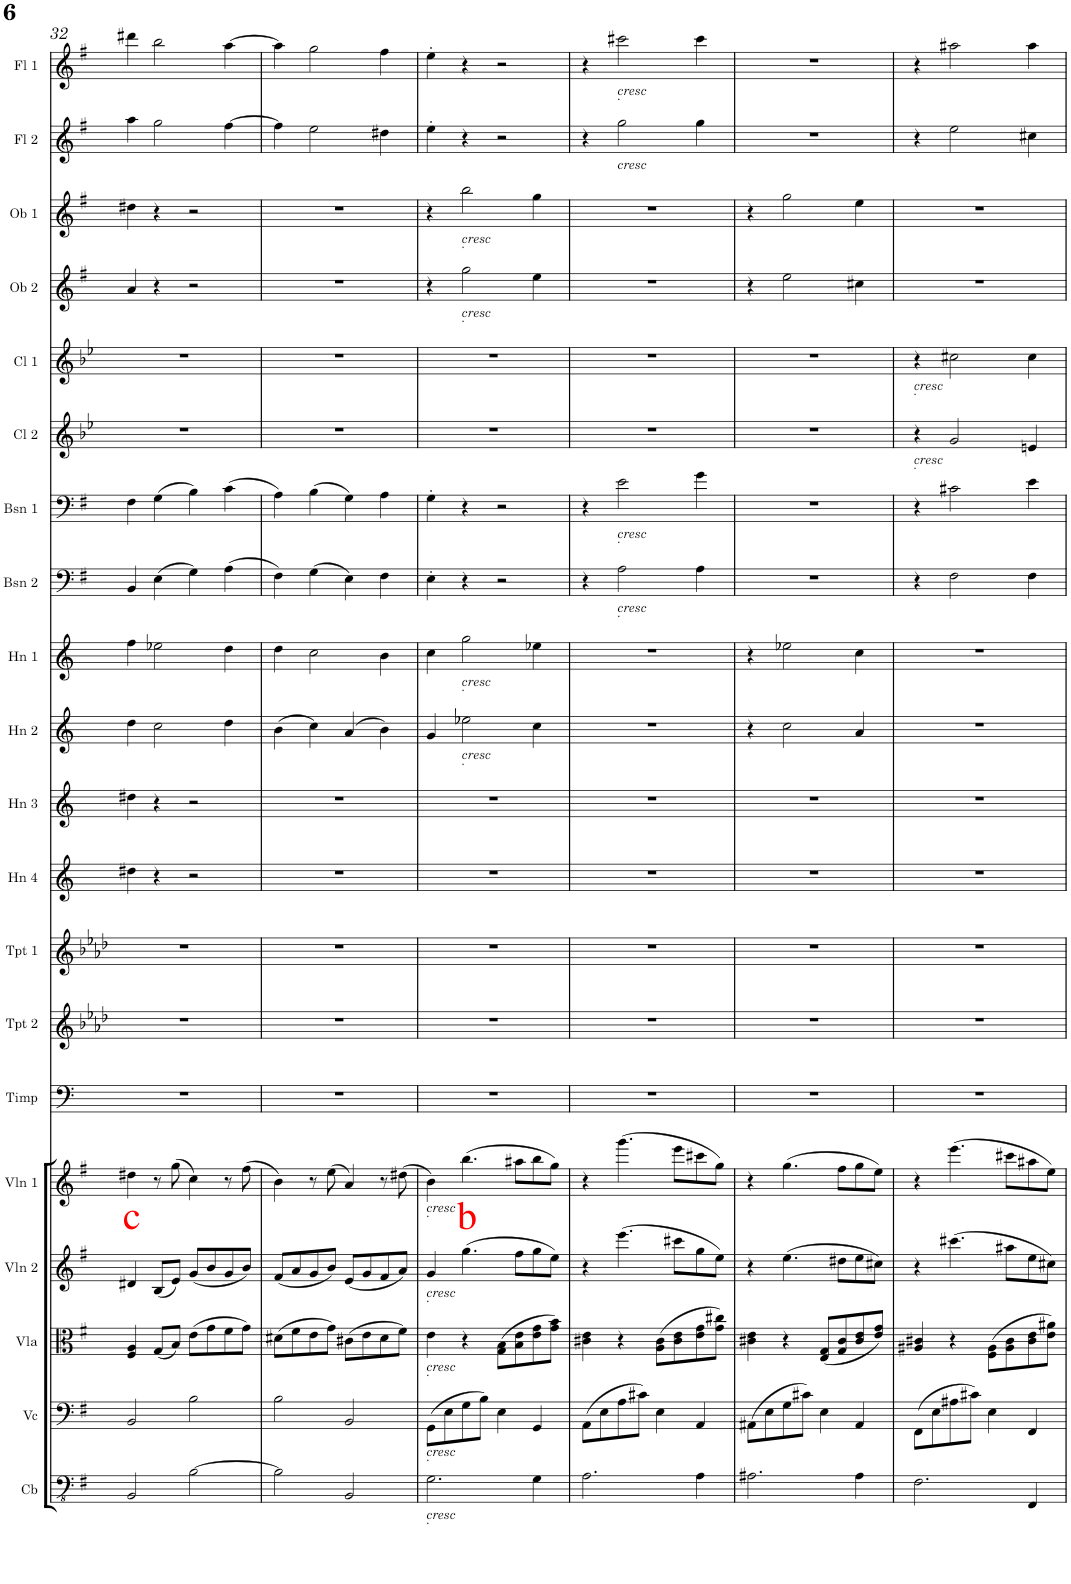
**kern	**kern	**kern	**kern	**kern	**text	**kern	**kern	**kern	**kern	**kern	**kern	**kern	**kern	**kern	**kern	**kern	**kern	**kern	**kern	**kern
*part20	*part19	*part18	*part17	*part16	*part16	*part15	*part14	*part13	*part12	*part11	*part10	*part9	*part8	*part7	*part6	*part5	*part4	*part3	*part2	*part1
*staff20	*staff19	*staff18	*staff17	*staff16	*staff16	*staff15	*staff14	*staff13	*staff12	*staff11	*staff10	*staff9	*staff8	*staff7	*staff6	*staff5	*staff4	*staff3	*staff2	*staff1
*I"Contrabass	*I"Violoncello	*I"Viola	*I"Violin 2	*I"Violin 1	*	*I"Timpani	*I"E Trumpet 2	*I"E Trumpet 1	*I"C Horn 4	*I"C Horn 3	*I"E Horn 2	*I"E Horn 1	*I"Bassoon 2	*I"Bassoon 1	*I"A Clarinet 2	*I"A Clarinet 1	*I"Oboe 2	*I"Oboe 1	*I"Flute 2	*I"Flute 1
*I'Cb	*I'Vc	*I'Vla	*I'Vln 2	*I'Vln 1	*	*I'Timp	*I'Tpt 2	*I'Tpt 1	*I'Hn 4	*I'Hn 3	*I'Hn 2	*I'Hn 1	*I'Bsn 2	*I'Bsn 1	*I'Cl 2	*I'Cl 1	*I'Ob 2	*I'Ob 1	*I'Fl 2	*I'Fl 1
!!LO:PB:g=z
*clefFv4	*clefF4	*clefC3	*clefG2	*clefG2	*	*clefF4	*clefG2	*clefG2	*clefG2	*clefG2	*clefG2	*clefG2	*clefF4	*clefF4	*clefG2	*clefG2	*clefG2	*clefG2	*clefG2	*clefG2
*Trd7c12	*	*	*	*	*	*	*Trd-2c-4	*Trd-2c-4	*Trd7c12	*Trd7c12	*Trd5c8	*Trd5c8	*	*	*Trd2c3	*Trd2c3	*	*	*	*
*k[f#]	*k[f#]	*k[f#]	*k[f#]	*k[f#]	*	*k[]	*k[b-e-a-d-]	*k[b-e-a-d-]	*k[]	*k[]	*k[]	*k[]	*k[f#]	*k[f#]	*k[b-e-]	*k[b-e-]	*k[f#]	*k[f#]	*k[f#]	*k[f#]
*M2/2	*M2/2	*M2/2	*M2/2	*M2/2	*	*M2/2	*M2/2	*M2/2	*M2/2	*M2/2	*M2/2	*M2/2	*M2/2	*M2/2	*M2/2	*M2/2	*M2/2	*M2/2	*M2/2	*M2/2
*met(c|)	*met(c|)	*met(c|)	*met(c|)	*met(c|)	*	*met(c|)	*met(c|)	*met(c|)	*met(c|)	*met(c|)	*met(c|)	*met(c|)	*met(c|)	*met(c|)	*met(c|)	*met(c|)	*met(c|)	*met(c|)	*met(c|)	*met(c|)
=32	=32	=32	=32	=32	=32	=32	=32	=32	=32	=32	=32	=32	=32	=32	=32	=32	=32	=32	=32	=32
!	!	!	!	!	!LO:LY:b:color=#FF0000	!	!	!	!	!	!	!	!	!	!	!	!	!	!	!
2BBB/	2BB/	4F#/ 4A/	4d#X/	4dd#X\	c	1r	1r	1r	4dd#X\	4dd#X\	4dd\	4ff\	4BB/	4F#\	1r	1r	4a/	4dd#X\	4aa\	4ddd#X\
.	.	(8G/L	(8B/L	8r	.	.	.	.	4r	4r	2cc\	2ee-X\	(4E\	(4G\	.	.	4r	4r	2gg\	2bb\
.	.	8B/J)	8e/J)	(8gg\	.	.	.	.	.	.	.	.	.	.	.	.	.	.	.	.
[2BB\	2B\	(8e\L	(8g/L	4cc\)	.	.	.	.	2r	2r	.	.	4G\)	4B\)	.	.	2r	2r	.	.
.	.	8g\	8b/	.	.	.	.	.	.	.	.	.	.	.	.	.	.	.	.	.
.	.	8f#\	8g/	8r	.	.	.	.	.	.	4dd\	4dd\	(4A\	(4c\	.	.	.	.	[4ff#\	[4aa\
.	.	8g\J)	8b/J)	(8ff#\	.	.	.	.	.	.	.	.	.	.	.	.	.	.	.	.
=33	=33	=33	=33	=33	=33	=33	=33	=33	=33	=33	=33	=33	=33	=33	=33	=33	=33	=33	=33	=33
2BB\]	2B\	(8d#X\L	(8f#/L	4b\)	.	1r	1r	1r	1r	1r	(4b\	4dd\	4F#\)	4A\)	1r	1r	1r	1r	4ff#\]	4aa\]
.	.	8f#\	8a/	.	.	.	.	.	.	.	.	.	.	.	.	.	.	.	.	.
.	.	8e\	8g/	8r	.	.	.	.	.	.	4cc\)	2cc\	(4G\	(4B\	.	.	.	.	2ee\	2gg\
.	.	8g\J)	8b/J)	(8ee\	.	.	.	.	.	.	.	.	.	.	.	.	.	.	.	.
2BBB/	2BB/	(8c#X\L	(8e/L	4a/)	.	.	.	.	.	.	(4a/	.	4E\)	4G\)	.	.	.	.	.	.
.	.	8e\	8g/	.	.	.	.	.	.	.	.	.	.	.	.	.	.	.	.	.
.	.	8d#\	8f#/	8r	.	.	.	.	.	.	4b\)	4b\	4F#\	4A\	.	.	.	.	4dd#X\	4ff#\
.	.	8f#\J)	8a/J)	(8dd#X\	.	.	.	.	.	.	.	.	.	.	.	.	.	.	.	.
=34	=34	=34	=34	=34	=34	=34	=34	=34	=34	=34	=34	=34	=34	=34	=34	=34	=34	=34	=34	=34
!	!	!	!	!LO:TX:b:t=.	!	!	!	!	!	!	!	!	!	!	!	!	!	!	!	!
!	!	!	!	!LO:TX:b:i:t=cresc	!	!	!	!	!	!	!	!	!	!	!	!	!	!	!	!
!	!	!	!LO:TX:b:t=.	!	!	!	!	!	!	!	!	!	!	!	!	!	!	!	!	!
!	!	!	!LO:TX:b:i:t=cresc	!	!	!	!	!	!	!	!	!	!	!	!	!	!	!	!	!
!	!	!LO:TX:b:t=.	!	!	!	!	!	!	!	!	!	!	!	!	!	!	!	!	!	!
!	!	!LO:TX:b:i:t=cresc	!	!	!	!	!	!	!	!	!	!	!	!	!	!	!	!	!	!
!	!LO:TX:b:t=.	!	!	!	!	!	!	!	!	!	!	!	!	!	!	!	!	!	!	!
!	!LO:TX:b:i:t=cresc	!	!	!	!	!	!	!	!	!	!	!	!	!	!	!	!	!	!	!
!LO:TX:b:t=.	!	!	!	!	!	!	!	!	!	!	!	!	!	!	!	!	!	!	!	!
!LO:TX:b:i:t=cresc	!	!	!	!	!	!	!	!	!	!	!	!	!	!	!	!	!	!	!	!
2.GG\	(8GG\L	4e\	4g/	4b\)	.	1r	1r	1r	1r	1r	4g/	4cc\	4E'\	4G'\	1r	1r	4r	4r	4ee'\	4ee'\
.	8E\	.	.	.	.	.	.	.	.	.	.	.	.	.	.	.	.	.	.	.
!	!	!	!	!	!	!	!	!	!	!	!	!	!	!	!	!	!	!LO:TX:b:t=.	!	!
!	!	!	!	!	!	!	!	!	!	!	!	!	!	!	!	!	!	!LO:TX:b:i:t=cresc	!	!
!	!	!	!	!	!	!	!	!	!	!	!	!	!	!	!	!	!LO:TX:b:t=.	!	!	!
!	!	!	!	!	!	!	!	!	!	!	!	!	!	!	!	!	!LO:TX:b:i:t=cresc	!	!	!
!	!	!	!	!	!	!	!	!	!	!	!	!LO:TX:b:t=.	!	!	!	!	!	!	!	!
!	!	!	!	!	!	!	!	!	!	!	!	!LO:TX:b:i:t=cresc	!	!	!	!	!	!	!	!
!	!	!	!	!	!	!	!	!	!	!	!LO:TX:b:t=.	!	!	!	!	!	!	!	!	!
!	!	!	!	!	!	!	!	!	!	!	!LO:TX:b:i:t=cresc	!	!	!	!	!	!	!	!	!
!	!	!	!	!	!LO:LY:b:color=#FF0000	!	!	!	!	!	!	!	!	!	!	!	!	!	!	!
.	8G\	4r	(4.gg\	(4.bb\	b	.	.	.	.	.	2ee-X\	2gg\	4r	4r	.	.	2gg\	2bb\	4r	4r
.	8B\J)	.	.	.	.	.	.	.	.	.	.	.	.	.	.	.	.	.	.	.
.	4E\	(8G\ 8B\L	.	.	.	.	.	.	.	.	.	.	2r	2r	.	.	.	.	2r	2r
.	.	8B\ 8e\	8ff#\L	8aa#X\L	.	.	.	.	.	.	.	.	.	.	.	.	.	.	.	.
4GG\	4GG/	8e\ 8g\	8gg\	8bb\	.	.	.	.	.	.	4cc\	4ee-X\	.	.	.	.	4ee\	4gg\	.	.
.	.	8g\ 8b\J)	8ee\J)	8gg\J)	.	.	.	.	.	.	.	.	.	.	.	.	.	.	.	.
=35	=35	=35	=35	=35	=35	=35	=35	=35	=35	=35	=35	=35	=35	=35	=35	=35	=35	=35	=35	=35
2.AA\	(8AA\L	4c#X\ 4e\	4r	4r	.	1r	1r	1r	1r	1r	1r	1r	4r	4r	1r	1r	1r	1r	4r	4r
.	8E\	.	.	.	.	.	.	.	.	.	.	.	.	.	.	.	.	.	.	.
!	!	!	!	!	!	!	!	!	!	!	!	!	!	!	!	!	!	!	!	!LO:TX:b:t=.
!	!	!	!	!	!	!	!	!	!	!	!	!	!	!	!	!	!	!	!	!LO:TX:b:i:t=cresc
!	!	!	!	!	!	!	!	!	!	!	!	!	!	!	!	!	!	!	!LO:TX:b:i:t=cresc	!
!	!	!	!	!	!	!	!	!	!	!	!	!	!	!LO:TX:b:t=.	!	!	!	!	!	!
!	!	!	!	!	!	!	!	!	!	!	!	!	!	!LO:TX:b:i:t=cresc	!	!	!	!	!	!
!	!	!	!	!	!	!	!	!	!	!	!	!	!LO:TX:b:t=.	!	!	!	!	!	!	!
!	!	!	!	!	!	!	!	!	!	!	!	!	!LO:TX:b:i:t=cresc	!	!	!	!	!	!	!
.	8A\	4r	(4.eee\	(4.ggg\	.	.	.	.	.	.	.	.	2A\	2e\	.	.	.	.	2gg\	2ccc#X\
.	8c#X\J)	.	.	.	.	.	.	.	.	.	.	.	.	.	.	.	.	.	.	.
.	4E\	(8A\ 8c#\L	.	.	.	.	.	.	.	.	.	.	.	.	.	.	.	.	.	.
.	.	8c#\ 8e\	8ccc#X\L	8eee\L	.	.	.	.	.	.	.	.	.	.	.	.	.	.	.	.
4AA\	4AA/	8e\ 8g\	8gg\	8ccc#X\	.	.	.	.	.	.	.	.	4A\	4g\	.	.	.	.	4gg\	4ccc#\
.	.	8g\ 8cc#X\J)	8ee\J)	8gg\J)	.	.	.	.	.	.	.	.	.	.	.	.	.	.	.	.
=36	=36	=36	=36	=36	=36	=36	=36	=36	=36	=36	=36	=36	=36	=36	=36	=36	=36	=36	=36	=36
2.AA#X\	(8AA#X\L	4c#X\ 4e\	4r	4r	.	1r	1r	1r	1r	1r	4r	4r	1r	1r	1r	1r	4r	4r	1r	1r
.	8E\	.	.	.	.	.	.	.	.	.	.	.	.	.	.	.	.	.	.	.
.	8G\	4r	(4.ee\	(4.gg\	.	.	.	.	.	.	2cc\	2ee-X\	.	.	.	.	2ee\	2gg\	.	.
.	8c#X\J)	.	.	.	.	.	.	.	.	.	.	.	.	.	.	.	.	.	.	.
.	4E\	(8E/ 8G/L	.	.	.	.	.	.	.	.	.	.	.	.	.	.	.	.	.	.
.	.	8G/ 8c#/	8dd#X\L	8ff#\L	.	.	.	.	.	.	.	.	.	.	.	.	.	.	.	.
4AA#\	4AA#/	8c#/ 8e/	8ee\	8gg\	.	.	.	.	.	.	4a/	4cc\	.	.	.	.	4cc#X\	4ee\	.	.
.	.	8e/ 8g/J)	8cc#X\J)	8ee\J)	.	.	.	.	.	.	.	.	.	.	.	.	.	.	.	.
=37	=37	=37	=37	=37	=37	=37	=37	=37	=37	=37	=37	=37	=37	=37	=37	=37	=37	=37	=37	=37
!	!	!	!	!	!	!	!	!	!	!	!	!	!	!	!	!LO:TX:b:t=.	!	!	!	!
!	!	!	!	!	!	!	!	!	!	!	!	!	!	!	!	!LO:TX:b:i:t=cresc	!	!	!	!
!	!	!	!	!	!	!	!	!	!	!	!	!	!	!	!LO:TX:b:t=.	!	!	!	!	!
!	!	!	!	!	!	!	!	!	!	!	!	!	!	!	!LO:TX:b:i:t=cresc	!	!	!	!	!
2.FF#\	(8FF#\L	4A#X/ 4c#X/	4r	4r	.	1r	1r	1r	1r	1r	1r	1r	4r	4r	4r	4r	1r	1r	4r	4r
.	8E\	.	.	.	.	.	.	.	.	.	.	.	.	.	.	.	.	.	.	.
.	8A#X\	4r	(4.ccc#X\	(4.eee\	.	.	.	.	.	.	.	.	2F#\	2c#X\	2g/	2cc#X\	.	.	2ee\	2aa#X\
.	8c#X\J)	.	.	.	.	.	.	.	.	.	.	.	.	.	.	.	.	.	.	.
.	4E\	(8F#\ 8A#\L	.	.	.	.	.	.	.	.	.	.	.	.	.	.	.	.	.	.
.	.	8A#\ 8c#\	8aa#X\L	8ccc#X\L	.	.	.	.	.	.	.	.	.	.	.	.	.	.	.	.
4FFF#/	4FF#/	8c#\ 8e\	8ee\	8aa#X\	.	.	.	.	.	.	.	.	4F#\	4e\	4en/	4cc#\	.	.	4cc#X\	4aa#\
.	.	8e\ 8a#X\J)	8cc#X\J)	8ee\J)	.	.	.	.	.	.	.	.	.	.	.	.	.	.	.	.
=	=	=	=	=	=	=	=	=	=	=	=	=	=	=	=	=	=	=	=	=
*-	*-	*-	*-	*-	*-	*-	*-	*-	*-	*-	*-	*-	*-	*-	*-	*-	*-	*-	*-	*-
